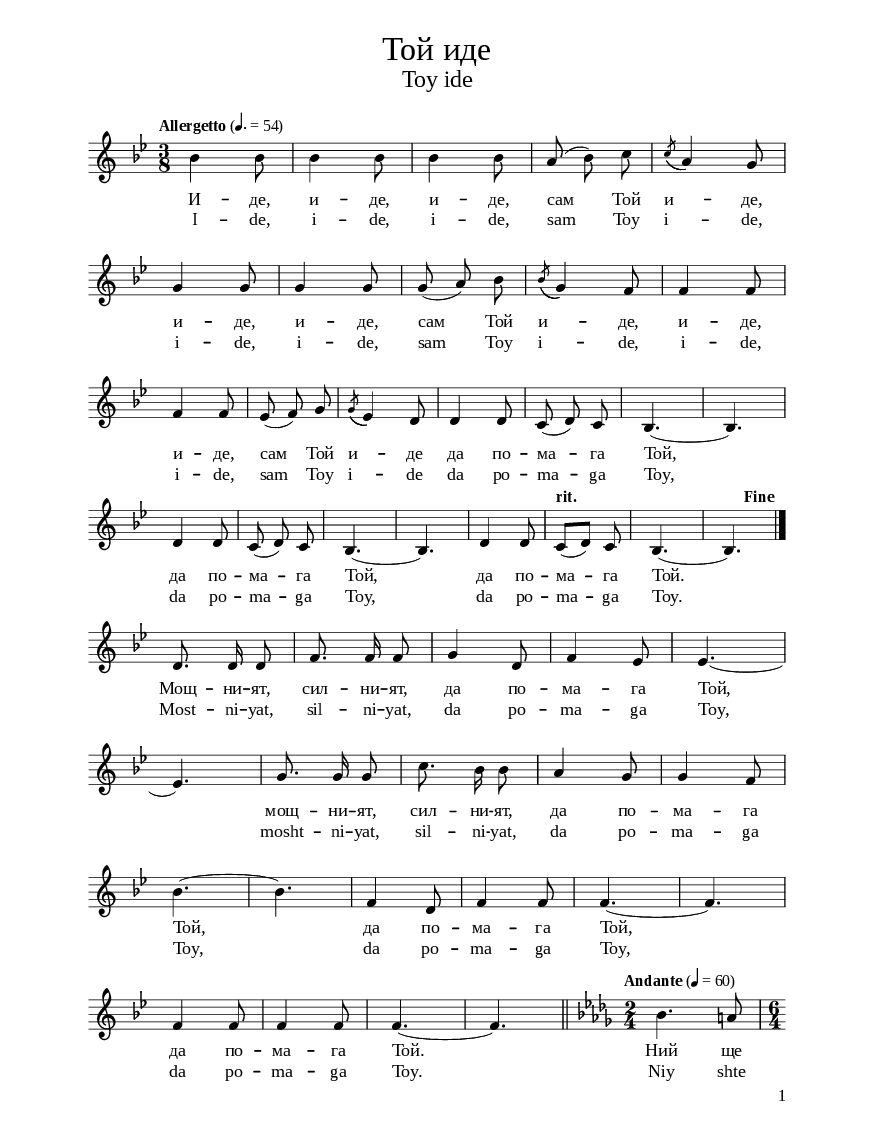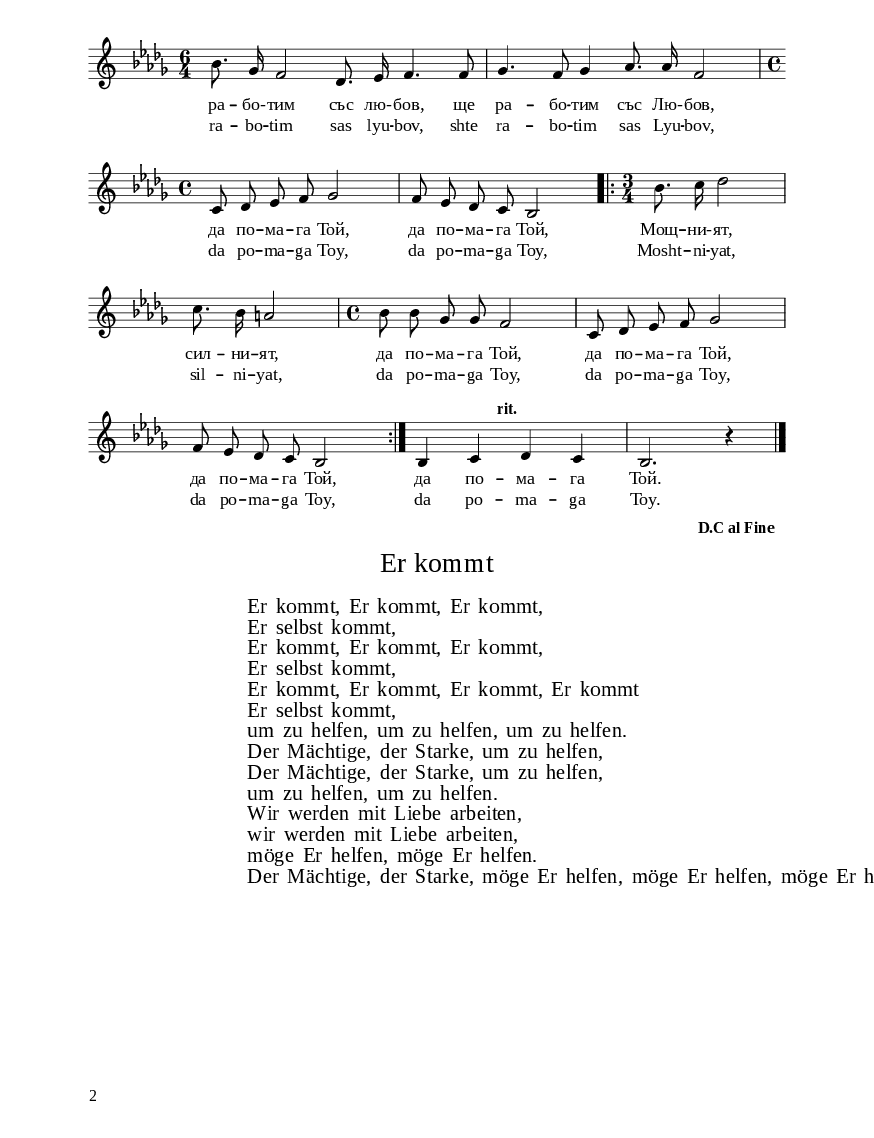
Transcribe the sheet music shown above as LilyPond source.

\version "2.24.0"

% include paper part and global functions
\include "include/globals.ily"

\bookpart {
  \label #'ref114
  \tocItem \markup "Той иде – Toy ide"
  \include "include/bookpart-paper.ily"
  \score {
    \include "include/score-layout.ily"


    \new Voice \absolute {
      \clef treble
      \key bes \major
      \time 3/8
      \tempoFunc "Allergetto" 4. "54"
      \autoBeamOff

      bes'4 bes'8 | bes'4 bes'8 |  bes'4 bes'8 |  a'8 ( bes'8 )  c''8 \noBeam | \acciaccatura { c''8 ( } a'4 ) g'8 | \break

      g'4 g'8 | g'4 g'8 | g'8 ( a'8 ) bes'8 \noBeam|  \acciaccatura { bes'8 ( } g'4 ) f'8 | f'4 f'8 | \break


      f'4 f'8 | es'8 ( f'8 ) g'8 \noBeam | \acciaccatura { g'8 ( } es'4 ) d'8 |  d'4 d'8 | c'8 ( d'8 ) c'8 \noBeam | bes4. ~ | bes4. \break


      | d'4 d'8 | c'8 ( d'8 ) c'8 \noBeam | bes4. ~ | bes4. |  d'4 d'8 | \tempo "rit." c'8 [( d'8 )] \noBeam c'8 | bes4. ~ |
      \tempo "     Fine" bes4. \bar "|." \break

      d'8. \noBeam d'16 \noBeam d'8 |  f'8.\noBeam f'16 \noBeam f'8 | g'4 d'8 | f'4 es'8 |  es'4. ~ | \break

      es'4. | g'8.\noBeam g'16 \noBeam g'8 | c''8. \noBeam bes'16 \noBeam  bes'8 | a'4 g'8 | g'4 f'8 | \break

      bes'4. ~ | bes'4. | f'4 d'8 | f'4 f'8 | f'4. ~ | f'4. |  \break

      f'4 f'8 |f'4  f'8 | f'4. ~ |  f'4. \bar "||" \key des \major \time 2/4 |

      \tempoFunc "Andante" 4 "60"
      
      bes'4. a'8 | \break

      \time 6/4 \autoBeamOff bes'8. ges'16 f'2 des'8. es'16 f'4. f'8 |  ges'4. f'8 ges'4 as'8. as'16 f'2 |  \break

      \time 4/4  c'8 des'8 es'8 f'8 ges'2 | f'8 es'8 des'8 c'8 bes2 | \time 3/4  \repeat volta 2 {
        bes'8. c''16 des''2 | \break

        c''8. bes'16 a'2 | \time 4/4  bes'8 bes'8 ges'8 ges'8 f'2 | c'8 des'8 es'8 f'8 ges'2 | \break

        f'8 es'8 des'8 c'8 bes2
      } bes4 \tempo "       rit." c'4 des'4 c'4 | bes2. r4
      \bar "|."
    }

    \addlyrics {
      И  --  де,   и
      --  де,   и  --  де,   сам   Той   и -- де,   и  --  де,   и  --  де,
      сам   Той   и -- де,   и  --  де,   и  --  де,   сам   Той  и -- де   да
      по  --  ма  --  га   Той,   да   по  --  ма  --  га   Той,   да
      по  --  ма  --  га   Той.   Мощ  --  ни  --  ят,   сил  --  ни  --
      ят,   да   по  --  ма  --  га   Той, мощ  --  ни  --  ят,
      сил  --  ни  --  ят,   да   по  --  ма  --  га   Той,   да   по  --
      ма  --  га   Той,   да   по  --  ма  --  га   Той.   Ний   ще   ра
      --  "бо-"  --  тим   със   "лю-"  --  бов,   ще   ра  --  бо  --  тим
      със   "Лю-"  --  бов,   да   по  --  ма  --  га   Той,   да   по  --
      ма  --  га    Той,   Мощ  --  "ни-"  --  ят,   сил  --  ни  --
      ят,   да   по  --  ма  --  га   Той,   да   по  --  ма  --  га
      Той,   да   по  --  ма  --  га   Той,   да   по  --  ма  --  га
      Той.
    }
    \addlyrics {
      I --  de,  i --
      de,  i --  de,  sam Toy i -- de,  i --  de,  i --  de,  sam Toy i -- de,  i
      --  de,  i --  de,  sam Toy i -- de da po -- ma -- ga  Toy,  da po -- ma
      -- ga  Toy,  da po -- ma -- ga  Toy.  Most -- ni --  yat,  sil -- ni
      --  yat,  da po -- ma -- ga  Toy,  mosht -- ni --  yat,  sil -- ni
      --  yat,  da po -- ma -- ga  Toy,  da po -- ma -- ga  Toy,  da po --
      ma -- ga  Toy.  Niy shte ra -- bo -- tim sas lyu --  bov,  shte ra
      -- bo -- tim sas Lyu --  bov,  da po -- ma -- ga  Toy,  da po -- ma
      -- ga  Toy,  Mosht -- ni --  yat,  sil -- ni --  yat,  da po -- ma
      -- ga  Toy,  da po -- ma -- ga  Toy,  da po -- ma -- ga  Toy,  da po
      -- ma -- ga  Toy.
    }

      \header {
      title = \titleFunc "Той иде" "Toy ide"
    }

    \midi{}
  } % score


\markup \dc-one "D.C al Fine"

  

  % include foreign translation(s) of the song

  
  \version "2.24.0"

\markup \fill-line { \fontsize #deTitleFontSize "Er kommt" }
\markup \null
\markup \null
\markup \fontsize #deCoupletFontSize {
  \hspace #14
  \override #`(baseline-skip . ,deCoupletBaselineSkip)

  \column {

    \line { " " Er kommt, Er kommt, Er kommt, }

    \line { " " Er selbst kommt,  }

    \line { " "Er kommt, Er kommt, Er kommt,  }

    \line { " "Er selbst kommt,  }

    \line { " "Er kommt, Er kommt, Er kommt, Er kommt }

    \line { " " Er selbst kommt,}

    \line { " " um zu helfen, um zu helfen, um zu helfen.  }

    \line { " " Der Mächtige, der Starke, um zu helfen,  }

    \line { " " Der Mächtige, der Starke, um zu helfen,  }

    \line { " " um zu helfen, um zu helfen.  }

    \line { " "Wir werden mit Liebe arbeiten,  }

    \line { " "  wir werden mit Liebe arbeiten,  }

    \line { " "möge Er helfen, möge Er helfen. }
        \line { " "Der Mächtige, der Starke, möge Er helfen, möge Er helfen,  möge Er helfen. }

  }
}


} % bookpart
